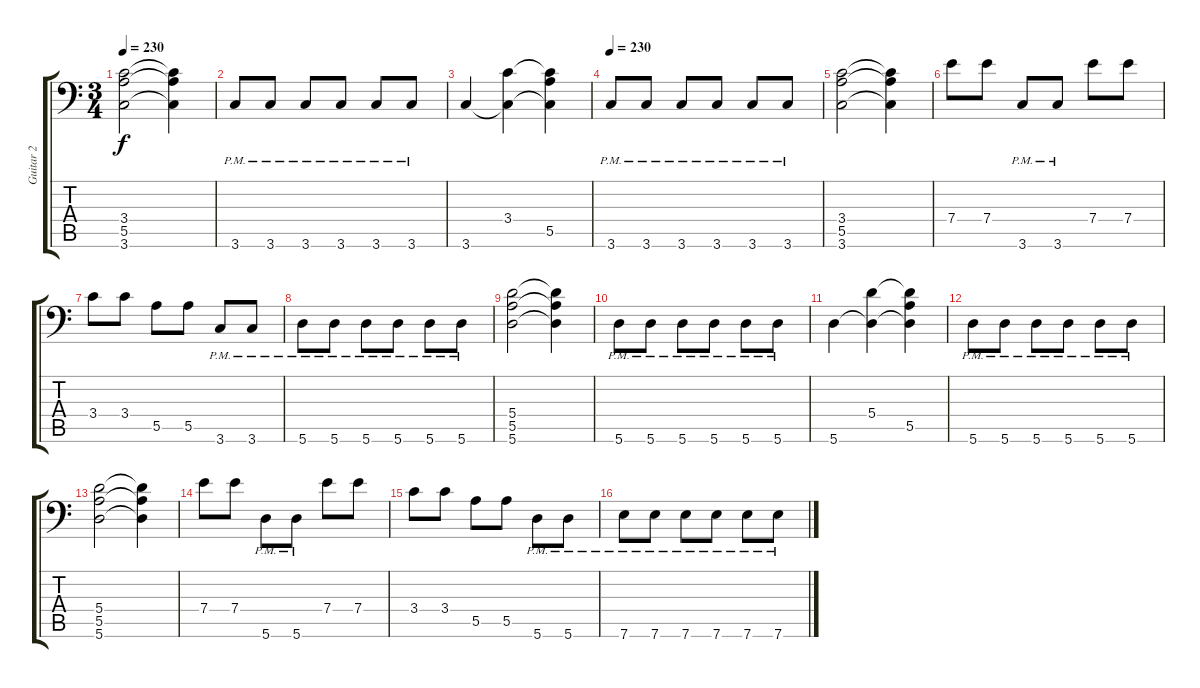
\track ("Guitar 2" "Guitar 2") {instrument distortionguitar}
\staff {score tabs}
\tuning (B3 Gb3 D3 A2 E2 A1) {hide}
\ts (3 4)
\tempo 230
\clef f4
\ks c
(3.4 5.5 3.6).2{dy f} (3.4{t} 5.5{t} 3.6{t}).4 |
3.6{pm}.8 3.6{pm}.8 3.6{pm}.8 3.6{pm}.8 3.6{pm}.8 3.6{pm}.8 |
3.6.4 (3.4 3.6{t}).4 (3.4{t} 5.5 3.6{t}).4 |
\tempo 230
3.6{pm}.8 3.6{pm}.8 3.6{pm}.8 3.6{pm}.8 3.6{pm}.8 3.6{pm}.8 |
(3.4 5.5 3.6).2 (3.4{t} 5.5{t} 3.6{t}).4 |
7.4.8 7.4.8 3.6{pm}.8 3.6{pm}.8 7.4.8 7.4.8 |
3.4.8 3.4.8 5.5.8 5.5.8 3.6{pm}.8 3.6{pm}.8 |
5.6{pm}.8 5.6{pm}.8 5.6{pm}.8 5.6{pm}.8 5.6{pm}.8 5.6{pm}.8 |
(5.4 5.5 5.6).2 (5.4{t} 5.5{t} 5.6{t}).4 |
5.6{pm}.8 5.6{pm}.8 5.6{pm}.8 5.6{pm}.8 5.6{pm}.8 5.6{pm}.8 |
5.6.4 (5.4 5.6{t}).4 (5.4{t} 5.5 5.6{t}).4 |
5.6{pm}.8 5.6{pm}.8 5.6{pm}.8 5.6{pm}.8 5.6{pm}.8 5.6{pm}.8 |
(5.4 5.5 5.6).2 (5.4{t} 5.5{t} 5.6{t}).4 |
7.4.8 7.4.8 5.6{pm}.8 5.6{pm}.8 7.4.8 7.4.8 |
3.4.8 3.4.8 5.5.8 5.5.8 5.6{pm}.8 5.6{pm}.8 |
7.6{pm}.8 7.6{pm}.8 7.6{pm}.8 7.6{pm}.8 7.6{pm}.8 7.6{pm}.8
